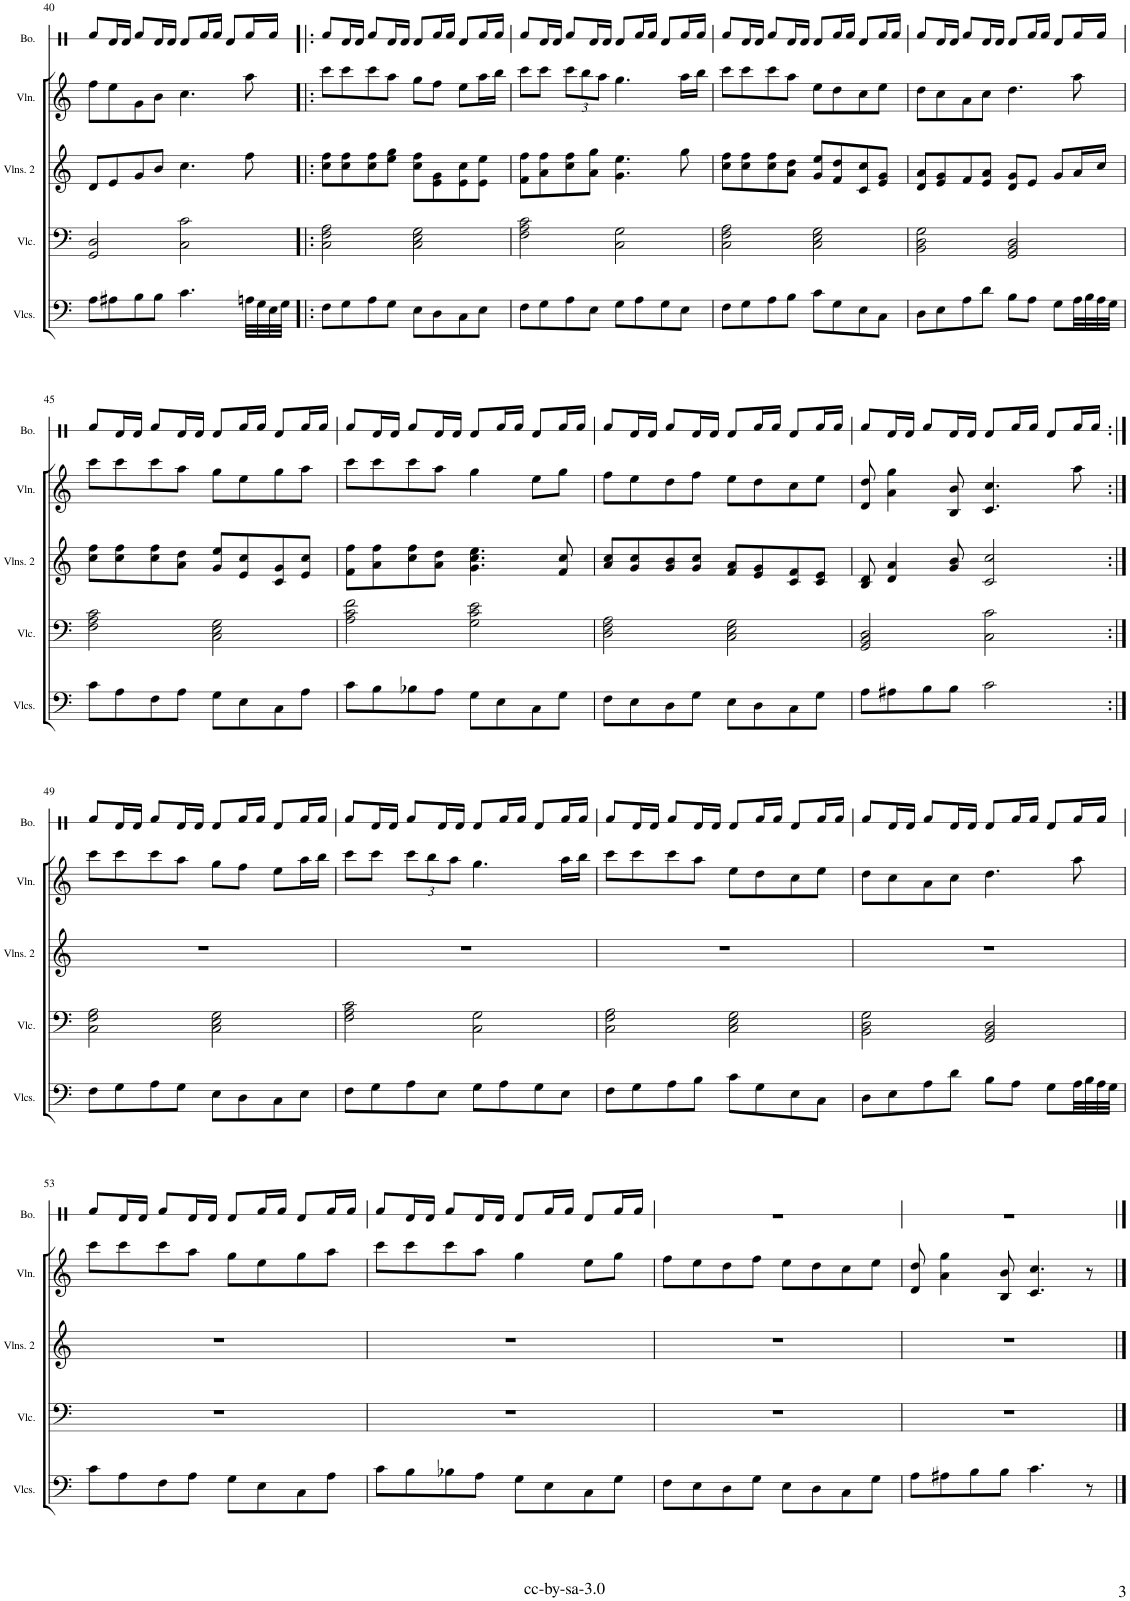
**kern	**kern	**kern	**kern	**kern
*part5	*part4	*part3	*part2	*part1
*staff5	*staff4	*staff3	*staff2	*staff1
*I"Violoncellos	*I"Violoncello	*I"Violins 2	*I"Violin	*I"Bongos
*I'Vlcs.	*I'Vlc.	*I'Vlns. 2	*I'Vln.	*I'Bo.
!!LO:PB:g=z
*clefF4	*clefF4	*clefG2	*clefG2	*clefX
*k[]	*k[]	*k[]	*k[]	*k[]
*M4/4	*M4/4	*M4/4	*M4/4	*M4/4
=40	=40	=40	=40	=40
8A\L	2GG/ 2D/	8d/L	8ff\L	8Rf/L
8A#X\	.	8e/	8ee\	16Rd/L
.	.	.	.	16Rd/JJ
8B\	.	8g/	8g\	8Rf/L
8B\J	.	8b/J	8b\J	16Rd/L
.	.	.	.	16Rd/JJ
4.c\	2C\ 2c\	4.cc\	4.cc\	8Rd/L
.	.	.	.	16Rf/L
.	.	.	.	16Rf/JJ
.	.	.	.	8Rd/L
32An\LLL	.	8ff\	8aa\	16Rf/L
32G\	.	.	.	.
32E\	.	.	.	16Rf/JJ
32G\JJJ	.	.	.	.
=41!|:	=41!|:	=41!|:	=41!|:	=41!|:
8F\L	2C\ 2F\ 2A\	8cc\ 8ff\L	8ccc\L	8Rf/L
8G\	.	8cc\ 8ff\	8ccc\	16Rd/L
.	.	.	.	16Rd/JJ
8A\	.	8cc\ 8ff\	8ccc\	8Rf/L
8G\J	.	8ee\ 8gg\J	8aa\J	16Rd/L
.	.	.	.	16Rd/JJ
8E\L	2C\ 2E\ 2G\	8cc\ 8ff\L	8gg\L	8Rd/L
8D\	.	8e\ 8g\	8ff\J	16Rf/L
.	.	.	.	16Rf/JJ
8C\	.	8e\ 8cc\	8ee\L	8Rd/L
8E\J	.	8e\ 8ee\J	16aa\L	16Rf/L
.	.	.	16bb\JJ	16Rf/JJ
=42	=42	=42	=42	=42
8F\L	2F\ 2A\ 2c\	8f\ 8ff\L	8ccc\L	8Rf/L
8G\	.	8a\ 8ff\	8ccc\J	16Rd/L
.	.	.	.	16Rd/JJ
*	*	*	*Xbrackettup	*
8A\	.	8cc\ 8ff\	12ccc\L	8Rf/L
.	.	.	12bb\	.
8E\J	.	8a\ 8gg\J	.	16Rd/L
.	.	.	12aa\J	.
.	.	.	.	16Rd/JJ
8G\L	2C\ 2G\	4.g\ 4.ee\	4.gg\	8Rd/L
8A\	.	.	.	16Rf/L
.	.	.	.	16Rf/JJ
8G\	.	.	.	8Rd/L
8E\J	.	8gg\	16aa\LL	16Rf/L
.	.	.	16bb\JJ	16Rf/JJ
=43	=43	=43	=43	=43
8F\L	2C\ 2F\ 2A\	8cc\ 8ff\L	8ccc\L	8Rf/L
8G\	.	8cc\ 8ff\	8ccc\	16Rd/L
.	.	.	.	16Rd/JJ
8A\	.	8cc\ 8ff\	8ccc\	8Rf/L
8B\J	.	8a\ 8dd\J	8aa\J	16Rd/L
.	.	.	.	16Rd/JJ
8c\L	2C\ 2E\ 2G\	8g/ 8ee/L	8ee\L	8Rd/L
8G\	.	8f/ 8dd/	8dd\	16Rf/L
.	.	.	.	16Rf/JJ
8E\	.	8c/ 8cc/	8cc\	8Rd/L
8C\J	.	8e/ 8g/J	8ee\J	16Rf/L
.	.	.	.	16Rf/JJ
=44	=44	=44	=44	=44
8D\L	2BB\ 2D\ 2G\	8d/ 8a/L	8dd\L	8Rf/L
8E\	.	8e/ 8g/	8cc\	16Rd/L
.	.	.	.	16Rd/JJ
8A\	.	8f/	8a\	8Rf/L
8d\J	.	8e/ 8a/J	8cc\J	16Rd/L
.	.	.	.	16Rd/JJ
8B\L	2GG/ 2BB/ 2D/	8d/ 8g/L	4.dd\	8Rd/L
8A\J	.	8e/J	.	16Rf/L
.	.	.	.	16Rf/JJ
8G\L	.	8g/L	.	8Rd/L
32A\LL	.	16a/L	8aa\	16Rf/L
32B\	.	.	.	.
32A\	.	16cc/JJ	.	16Rf/JJ
32G\JJJ	.	.	.	.
!!LO:LB:g=z
=45	=45	=45	=45	=45
8c\L	2F\ 2A\ 2c\	8cc\ 8ff\L	8ccc\L	8Rf/L
8A\	.	8cc\ 8ff\	8ccc\	16Rd/L
.	.	.	.	16Rd/JJ
8F\	.	8cc\ 8ff\	8ccc\	8Rf/L
8A\J	.	8a\ 8dd\J	8aa\J	16Rd/L
.	.	.	.	16Rd/JJ
8G\L	2C\ 2E\ 2G\	8g/ 8ee/L	8gg\L	8Rd/L
8E\	.	8e/ 8cc/	8ee\	16Rf/L
.	.	.	.	16Rf/JJ
8C\	.	8c/ 8g/	8gg\	8Rd/L
8A\J	.	8e/ 8cc/J	8aa\J	16Rf/L
.	.	.	.	16Rf/JJ
=46	=46	=46	=46	=46
8c\L	2A\ 2c\ 2f\	8f\ 8ff\L	8ccc\L	8Rf/L
8B\	.	8a\ 8ff\	8ccc\	16Rd/L
.	.	.	.	16Rd/JJ
8B-X\	.	8cc\ 8ff\	8ccc\	8Rf/L
8A\J	.	8a\ 8dd\J	8aa\J	16Rd/L
.	.	.	.	16Rd/JJ
8G\L	2G\ 2c\ 2e\	4.g\ 4.cc\ 4.ee\	4gg\	8Rd/L
8E\	.	.	.	16Rf/L
.	.	.	.	16Rf/JJ
8C\	.	.	8ee\L	8Rd/L
8G\J	.	8f/ 8cc/	8gg\J	16Rf/L
.	.	.	.	16Rf/JJ
=47	=47	=47	=47	=47
8F\L	2D\ 2F\ 2A\	8a/ 8cc/L	8ff\L	8Rf/L
8E\	.	8g/ 8cc/	8ee\	16Rd/L
.	.	.	.	16Rd/JJ
8D\	.	8g/ 8b/	8dd\	8Rf/L
8G\J	.	8g/ 8cc/J	8ff\J	16Rd/L
.	.	.	.	16Rd/JJ
8E\L	2C\ 2E\ 2G\	8f/ 8a/L	8ee\L	8Rd/L
8D\	.	8e/ 8g/	8dd\	16Rf/L
.	.	.	.	16Rf/JJ
8C\	.	8c/ 8f/	8cc\	8Rd/L
8G\J	.	8c/ 8e/J	8ee\J	16Rf/L
.	.	.	.	16Rf/JJ
=48	=48	=48	=48	=48
8A\L	2GG/ 2BB/ 2D/	8B/ 8d/	8d/ 8dd/	8Rf/L
8A#X\	.	4d/ 4a/	4a\ 4gg\	16Rd/L
.	.	.	.	16Rd/JJ
8B\	.	.	.	8Rf/L
8B\J	.	8g/ 8b/	8B/ 8b/	16Rd/L
.	.	.	.	16Rd/JJ
2c\	2C\ 2c\	2c/ 2cc/	4.c/ 4.cc/	8Rd/L
.	.	.	.	16Rf/L
.	.	.	.	16Rf/JJ
.	.	.	.	8Rd/L
.	.	.	8aa\	16Rf/L
.	.	.	.	16Rf/JJ
!!LO:LB:g=z
=49:|!	=49:|!	=49:|!	=49:|!	=49:|!
8F\L	2C\ 2F\ 2A\	1r	8ccc\L	8Rf/L
8G\	.	.	8ccc\	16Rd/L
.	.	.	.	16Rd/JJ
8A\	.	.	8ccc\	8Rf/L
8G\J	.	.	8aa\J	16Rd/L
.	.	.	.	16Rd/JJ
8E\L	2C\ 2E\ 2G\	.	8gg\L	8Rd/L
8D\	.	.	8ff\J	16Rf/L
.	.	.	.	16Rf/JJ
8C\	.	.	8ee\L	8Rd/L
8E\J	.	.	16aa\L	16Rf/L
.	.	.	16bb\JJ	16Rf/JJ
=50	=50	=50	=50	=50
8F\L	2F\ 2A\ 2c\	1r	8ccc\L	8Rf/L
8G\	.	.	8ccc\J	16Rd/L
.	.	.	.	16Rd/JJ
8A\	.	.	12ccc\L	8Rf/L
.	.	.	12bb\	.
8E\J	.	.	.	16Rd/L
.	.	.	12aa\J	.
.	.	.	.	16Rd/JJ
8G\L	2C\ 2G\	.	4.gg\	8Rd/L
8A\	.	.	.	16Rf/L
.	.	.	.	16Rf/JJ
8G\	.	.	.	8Rd/L
8E\J	.	.	16aa\LL	16Rf/L
.	.	.	16bb\JJ	16Rf/JJ
=51	=51	=51	=51	=51
8F\L	2C\ 2F\ 2A\	1r	8ccc\L	8Rf/L
8G\	.	.	8ccc\	16Rd/L
.	.	.	.	16Rd/JJ
8A\	.	.	8ccc\	8Rf/L
8B\J	.	.	8aa\J	16Rd/L
.	.	.	.	16Rd/JJ
8c\L	2C\ 2E\ 2G\	.	8ee\L	8Rd/L
8G\	.	.	8dd\	16Rf/L
.	.	.	.	16Rf/JJ
8E\	.	.	8cc\	8Rd/L
8C\J	.	.	8ee\J	16Rf/L
.	.	.	.	16Rf/JJ
=52	=52	=52	=52	=52
8D\L	2BB\ 2D\ 2G\	1r	8dd\L	8Rf/L
8E\	.	.	8cc\	16Rd/L
.	.	.	.	16Rd/JJ
8A\	.	.	8a\	8Rf/L
8d\J	.	.	8cc\J	16Rd/L
.	.	.	.	16Rd/JJ
8B\L	2GG/ 2BB/ 2D/	.	4.dd\	8Rd/L
8A\J	.	.	.	16Rf/L
.	.	.	.	16Rf/JJ
8G\L	.	.	.	8Rd/L
32A\LL	.	.	8aa\	16Rf/L
32B\	.	.	.	.
32A\	.	.	.	16Rf/JJ
32G\JJJ	.	.	.	.
!!LO:LB:g=z
=53	=53	=53	=53	=53
8c\L	1r	1r	8ccc\L	8Rf/L
8A\	.	.	8ccc\	16Rd/L
.	.	.	.	16Rd/JJ
8F\	.	.	8ccc\	8Rf/L
8A\J	.	.	8aa\J	16Rd/L
.	.	.	.	16Rd/JJ
8G\L	.	.	8gg\L	8Rd/L
8E\	.	.	8ee\	16Rf/L
.	.	.	.	16Rf/JJ
8C\	.	.	8gg\	8Rd/L
8A\J	.	.	8aa\J	16Rf/L
.	.	.	.	16Rf/JJ
=54	=54	=54	=54	=54
8c\L	1r	1r	8ccc\L	8Rf/L
8B\	.	.	8ccc\	16Rd/L
.	.	.	.	16Rd/JJ
8B-X\	.	.	8ccc\	8Rf/L
8A\J	.	.	8aa\J	16Rd/L
.	.	.	.	16Rd/JJ
8G\L	.	.	4gg\	8Rd/L
8E\	.	.	.	16Rf/L
.	.	.	.	16Rf/JJ
8C\	.	.	8ee\L	8Rd/L
8G\J	.	.	8gg\J	16Rf/L
.	.	.	.	16Rf/JJ
=55	=55	=55	=55	=55
8F\L	1r	1r	8ff\L	1r
8E\	.	.	8ee\	.
8D\	.	.	8dd\	.
8G\J	.	.	8ff\J	.
8E\L	.	.	8ee\L	.
8D\	.	.	8dd\	.
8C\	.	.	8cc\	.
8G\J	.	.	8ee\J	.
=56	=56	=56	=56	=56
8A\L	1r	1r	8d/ 8dd/	1r
8A#X\	.	.	4a\ 4gg\	.
8B\	.	.	.	.
8B\J	.	.	8B/ 8b/	.
4.c\	.	.	4.c/ 4.cc/	.
8r	.	.	8r	.
==	==	==	==	==
*-	*-	*-	*-	*-
